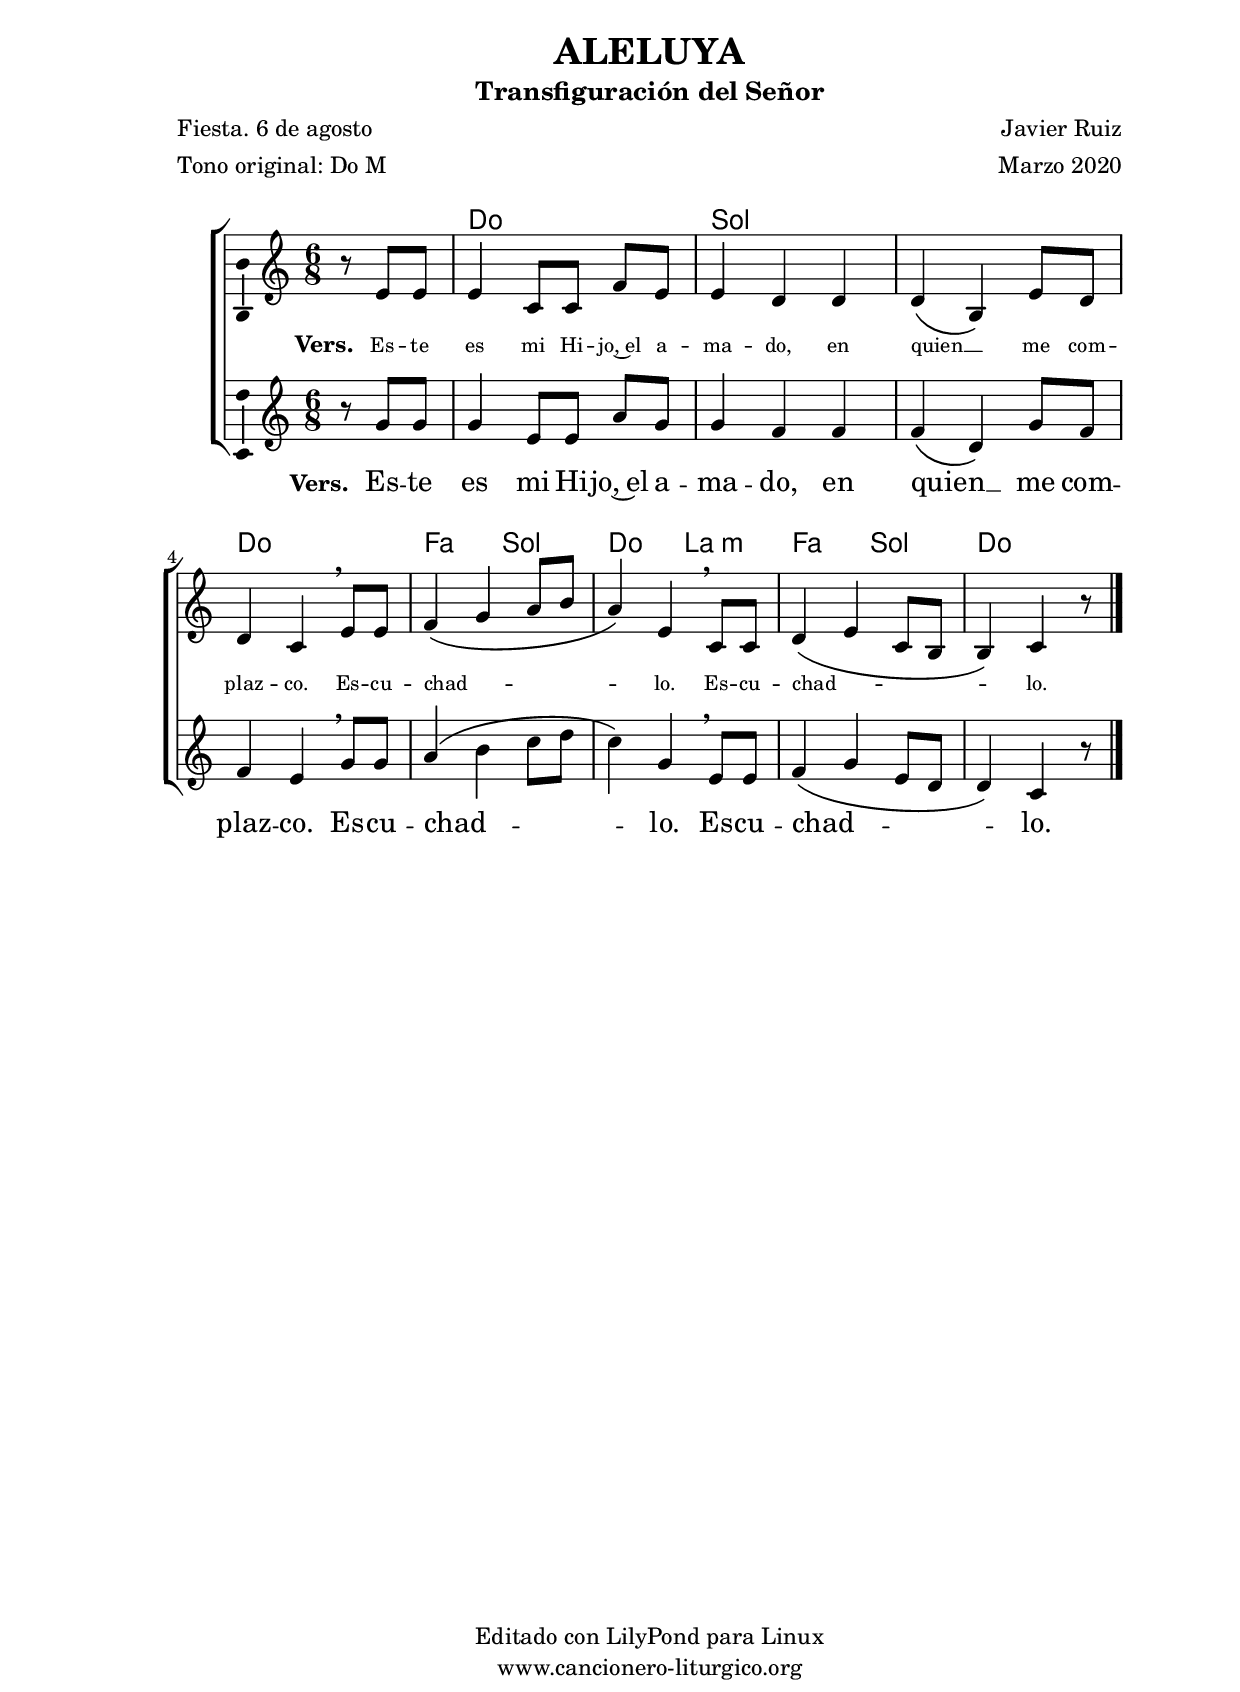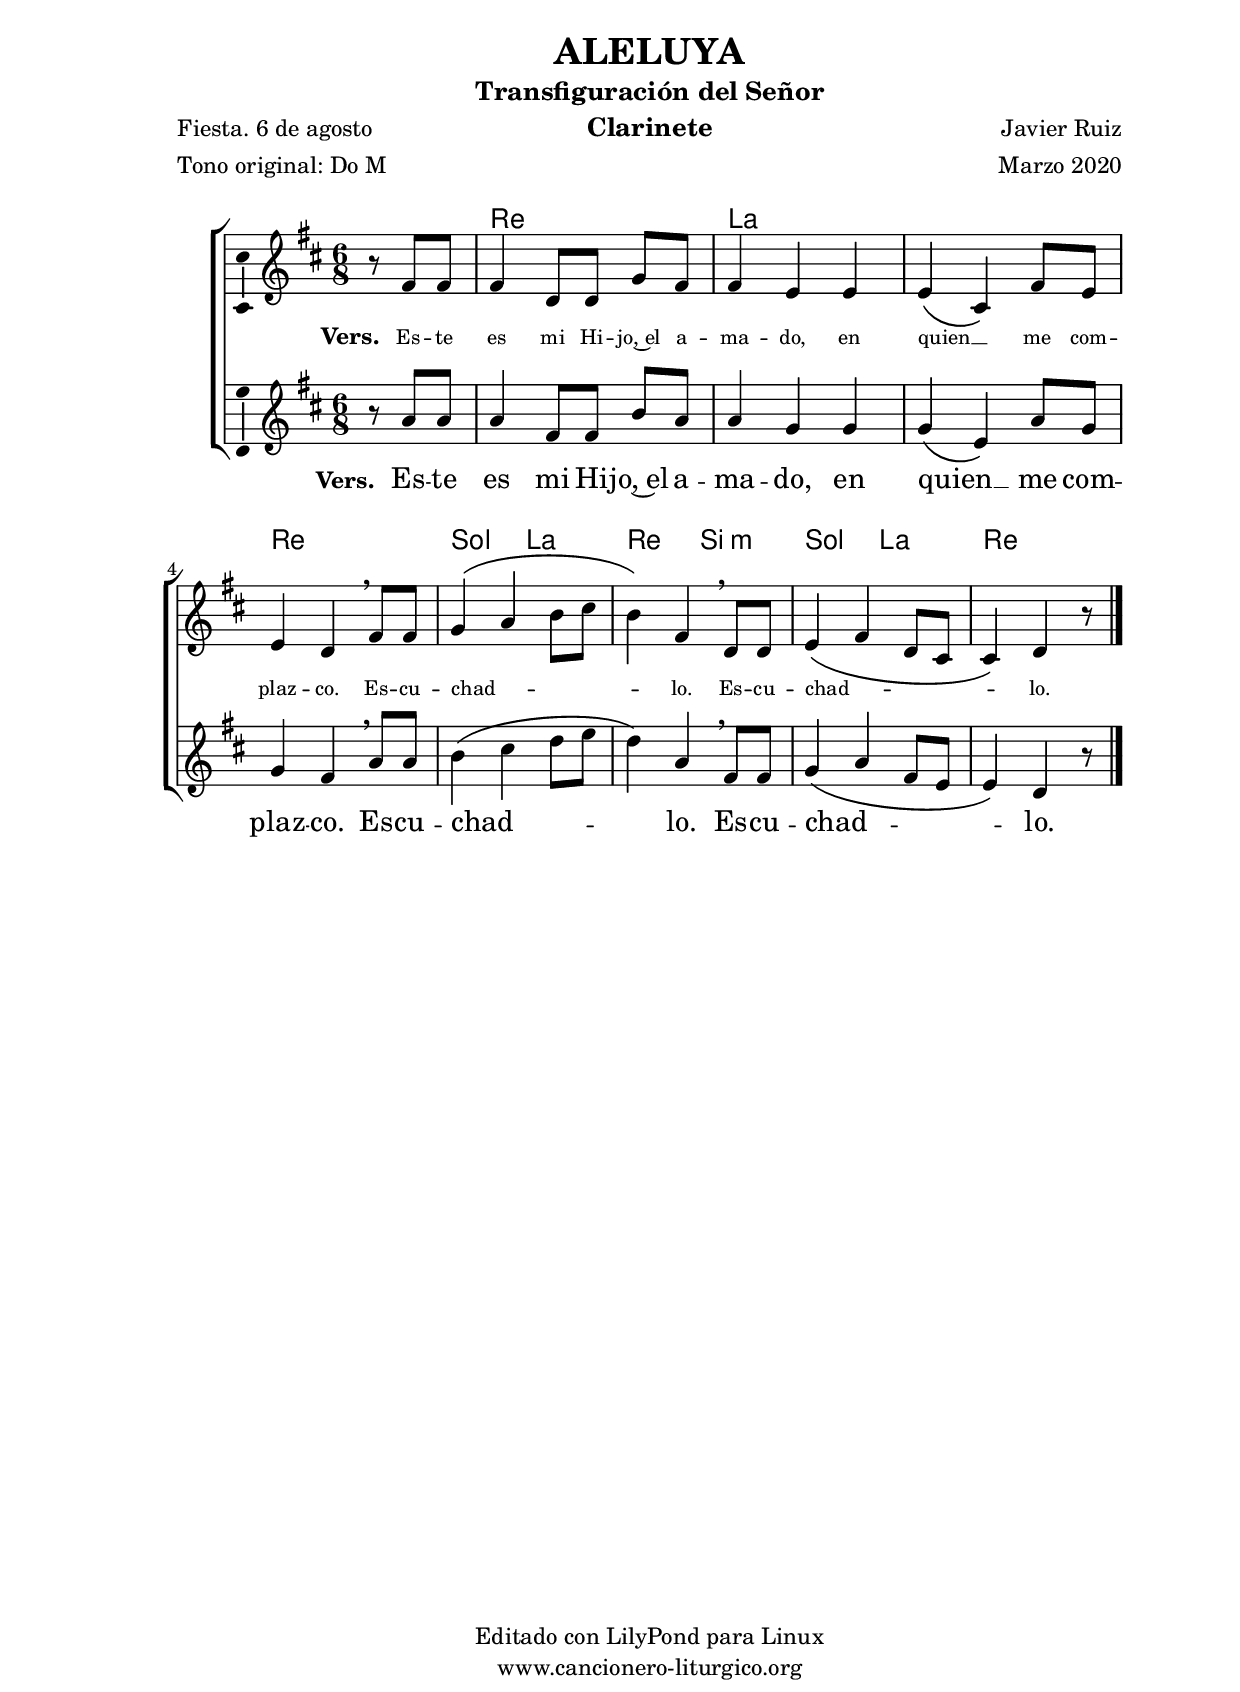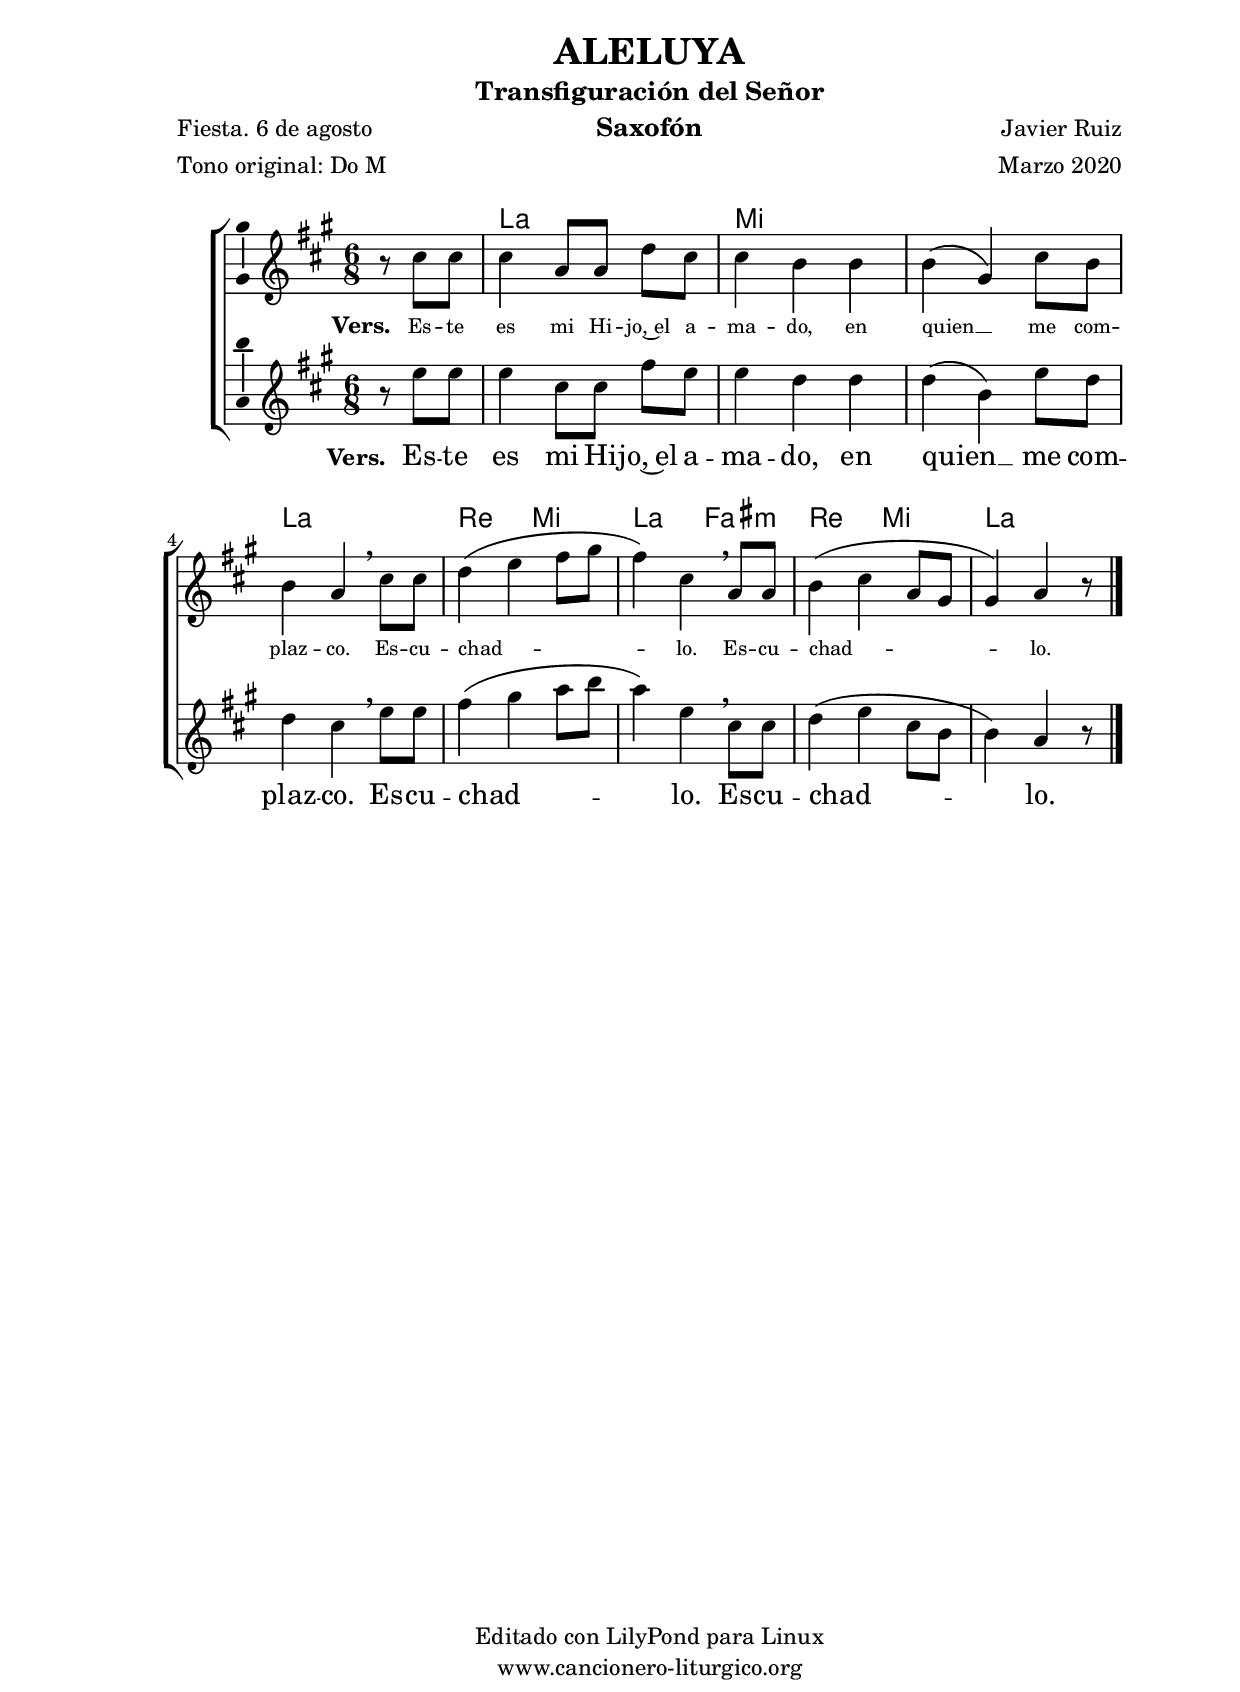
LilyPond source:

%
%para convertir .midi en .wav:
%timidity filename.midi -Ow -o finename.wav
%
%
%Para convertir de .wav a .mp3:
%lame -h -m j filename.wav
%
%
%para escuchar el midi:
%timidity nombrefichero.midi
%


%versión de lilypond para la que se ha escrito esta partitura:
\version "2.16.0"

	%Tamaño papel
	#(set-default-paper-size "a4")
	%Tamaño partitura
	#(set-global-staff-size 20)
	%No responde al pulsar sobre una nota
	#(ly:set-option 'point-and-click #f)

%parámetros del encabezamiento:
\header {
	title = "ALELUYA"
	subtitle = "Transfiguración del Señor"
	composer = "Javier Ruiz"
	poet = "Fiesta. 6 de agosto"
	meter = "Tono original: Do M"
	arranger = "Marzo 2020"
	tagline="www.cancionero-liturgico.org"
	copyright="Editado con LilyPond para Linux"
	tiempo = "Ordinario"
	usos = "Aleluya"
	letra = "Aleluya. Este es mi Hijo, el amado, en quien me complazco. Escuchadlo. Escuchadlo."
	}

%parámetros asociados al papel:
\paper  {
	oddHeaderMarkup = \markup {\fill-line { \on-the-fly #not-first-page \fromproperty #'header:title \on-the-fly #not-first-page \fromproperty #'header:composer }}
	evenHeaderMarkup = \markup {\fill-line { \fromproperty #'header:composer \fromproperty #'header:title }}
	#(set-paper-size "a4")
	print-page-number = ##f
	first-page-number = 1
	print-first-page-number = ##f
%	head-separation = 3.0 \cm
	top-margin = 1.5 \cm
%	top-margin = 2.0 \cm
%%%	bottom-margin = 0.5\cm
	bottom-margin = 0.2\cm
	left-margin = 3.0 \cm
	line-width = 16.0 \cm 
	indent = 8\mm
	interscoreline = 2.\mm
	between-system-space = 15\mm
%	para que las partituras no llenen la hoja:
	ragged-bottom = ##t
%	idem para la última hoja:
	ragged-last-bottom = ##f
%	para que las partituras llenen el ancho del papel:
	ragged-last = ##f
	after-title-space = 2.5 \cm
%page-count=2
system-count=2

	%Flexible Vertical Spacing
%	markup-markup-spacing =
%	#'((basic-distance . 15) (minimum-distance . 15) (padding . 3))
	markup-system-spacing =
	#'((basic-distance . 15) (minimum-distance . 15) (padding . 3))
	system-system-spacing =
	#'((basic-distance . 15) (minimum-distance . 15) (padding . 3))
	score-system-spacing =
	#'((basic-distance . 15) (minimum-distance . 15) (padding . 5))
%	top-system-spacing = % header
%	#'((basic-distance . 8) (minimum-distance . 0) (padding . 0))
%	top-markup-spacing =
%	#'((basic-distance . 20) (minimum-distance . 20) (padding . 0))
	last-bottom-spacing = % footer
	#'((basic-distance . 5) (minimum-distance . 5) (padding . 0))
%	score-markup-spacing =
%	#'((basic-distance . 16) (minimum-distance . 13) (padding . 0))

	}


%parámetros que afectan a toda la partitura:
global =  {
	%clave de sol (G):
	\clef G
	%armadura:
%	\transpose ees f
	\key c \major
	\tempo 4.=60
	\set Score.tempoHideNote = ##t
	}


acordes = {
	\italianChords
	\chordmode {
%	\transpose ees f
{

s4.
c4. c g g g g c c f g c a:m f g c c4

	}
	}
}


melodiatrompeta = 
%	\transpose ees f
{

	\relative c''{
	\time 6/8

\partial4.
r4.
r2.
r8 g16 a b c d4.
r2.
r8 c16 d e f g4.
r2.
r8 c,16 b a g a4.
r2.
r8 c16 d c b c4

}
	\bar "|."
	}


melodiatres = 
%	\transpose ees f
{

	\relative c'{
	\time 6/8

\partial4.
r8 e8 e
e4 c8 [c] f8 e
e4 d4 \noBeam d4
d4 \(b4\) e8 d
d4 c4 \breathe e8 e
f4 \(g4 a8 b
a4\) e4 \breathe c8 c
d4 \(e4 c8 b
b4\) c4 r8

}

	\bar "|."
	}


melodiabajo = 
%	\transpose ees f
{

	%clave de fa (F):
	\clef F

	\relative c{
	\time 6/8

\partial4.
r4.
c4 c8 c4.
g4 g8 g4.
g4 g8 g4.
c4 c8 c4.
f4 f8 g4 g8
c,4 c8 a4 a8
f'4 f8 g4 g8
c,4 c8 c4

}

	\bar "|."
	}


melodia = 
%	\transpose ees f
{

	\relative c'{
	\time 6/8

\partial4.
r8 g'8 g
g4 \noBeam e8 [e] \noBeam a8 [g]
g4 f4 \noBeam f4
f4 \(d4\) g8 f
f4 e4 \breathe g8 g
a4 \(b4 c8 d
c4\) g4 \breathe e8 e
f4 \(g4 e8 d
d4\) c4 r8

}

	\bar "|."
	}


texto = \lyricmode {
\set stanza =#"Vers. "
Es -- te es mi Hi -- jo,~el a -- ma -- do,
en quien __ _ me com -- plaz -- co.
Es -- cu -- chad -- _ _ _ _ lo.
Es -- cu -- chad -- _ _ _ _ lo.
	}

textotres = \lyricmode {
\override LyricText #'font-size = #-1
\set stanza =#"Vers. "
Es -- te es mi Hi -- jo,~el a -- ma -- do,
en quien __ _ me com -- plaz -- co.
Es -- cu -- chad -- _ _ _ _ lo.
Es -- cu -- chad -- _ _ _ _ lo.
	}


acordesStaff = \context ChordNames = acordesStaff <<
	\set chordChanges = ##t
	\acordes
	>>

voztrompetaStaff = \context Voice = voztrompetaStaff
<<
	\override Staff.StaffSymbol #'staff-space = #(magstep -0.35)
	\set Staff.midiInstrument = #"trumpet"
	\set Staff.midiMinimumVolume = #0.4
	\set Staff.midiMaximumVolume = #0.6
	\global
	\melodiatrompeta
	>>

voztresStaff = \context Voice = voztresStaff
\with {\consists "Ambitus_engraver"}
<<
%	\override Staff.StaffSymbol #'staff-space = #(magstep -0.35)
	\set Staff.midiInstrument = #"violin"
	\set Staff.midiMinimumVolume = #0.6
	\set Staff.midiMaximumVolume = #0.8
	\global
	\relative c' \melodiatres
	>>

vozStaff = \context Voice = vozStaff
\with {\consists "Ambitus_engraver"}
<<
%	\set Staff.instrumentName = ""
%	\set Staff.shortInstrumentName = ""
%	\set Staff.midiInstrument = #"clarinet"
%	\set Staff.midiInstrument = #"cello"
	\set Staff.midiInstrument = #"flute"
%	\set Staff.midiInstrument = #"electric guitar (jazz)"
%	\set Staff.midiInstrument = #"english horn"
%	\set Staff.midiInstrument = #"violin"
%	\set Staff.midiInstrument = #"glockenspiel"
	\set Staff.midiMinimumVolume = #0.8
	\set Staff.midiMaximumVolume = #1.0
	\global
	\melodia
	>>

vozbajoStaff = \context Voice = vozbajoStaff
<<
	\override Staff.StaffSymbol #'staff-space = #(magstep -0.35)
	\set Staff.midiInstrument = #"english horn"
	\set Staff.midiMinimumVolume = #0.6
	\set Staff.midiMaximumVolume = #0.8
	\global
	\melodiabajo
	>>

textoStaff = \context Lyrics = textoStaff <<
	\lyricsto vozStaff \texto
	>>

textotresStaff = \context Lyrics = textotresStaff <<
	\lyricsto voztresStaff \textotres
	>>


\book {
	\score {
		<<
		\context ChoirStaff {
%			\override StaffGroup.SystemStartBracket #'collapse-height = #1
%			\override Score.SystemStartBar #'collapse-height = #1
			<<
			\acordesStaff
%			\voztrompetaStaff
			\voztresStaff
			\textotresStaff
			\vozStaff
			\textoStaff
%			\vozbajoStaff
			>>
			}
		>>
		\layout {
	    		\context {
				\Lyrics
				\override LyricText #'font-size = #2
				}
	   		 \context {
				\Score
				\override StaffSymbol #'staff-space = #(magstep +3)
				}
			}
		}
	\score {
		\unfoldRepeats
		<<
		\context ChoirStaff {
			<<
			\acordesStaff
			\voztrompetaStaff
			\voztresStaff
			\vozStaff
			\vozbajoStaff
			>>
			}
		>>
		\midi {
	  		\context {
	  			\Score
				tempoWholesPerMinute = #(ly:make-moment 70 4)
				}
			}
		}
	}


%Partitura para clarinete
#(define output-suffix "C")
\book {
	\header{
		instrument = "Clarinete"
		}
	\score {
		<<
		\context ChoirStaff {
%			\override StaffGroup.SystemStartBracket #'collapse-height = #1
%			\override Score.SystemStartBar #'collapse-height = #1
\transpose c d
			<<
			\acordesStaff
%			\voztrompetaStaff
			\voztresStaff
			\textotresStaff
			\vozStaff
			\textoStaff
%			\vozbajoStaff
			>>
			}
		>>
		\layout {
	    		\context {
				\Lyrics
				\override LyricText #'font-size = #2
				}
	   		 \context {
				\Score
				\override StaffSymbol #'staff-space = #(magstep +3)
				}
			}
		}
	}


%Partitura para saxofón
#(define output-suffix "S")
\book {
	\header{
		instrument = "Saxofón"
		}
	\score {
		<<
		\context ChoirStaff {
%			\override StaffGroup.SystemStartBracket #'collapse-height = #1
%			\override Score.SystemStartBar #'collapse-height = #1
\transpose c a
			<<
			\acordesStaff
%			\voztrompetaStaff
			\voztresStaff
			\textotresStaff
			\vozStaff
			\textoStaff
%			\vozbajoStaff
			>>
			}
		>>
		\layout {
	    		\context {
				\Lyrics
				\override LyricText #'font-size = #2
				}
	   		 \context {
				\Score
				\override StaffSymbol #'staff-space = #(magstep +3)
				}
			}
		}
	}


